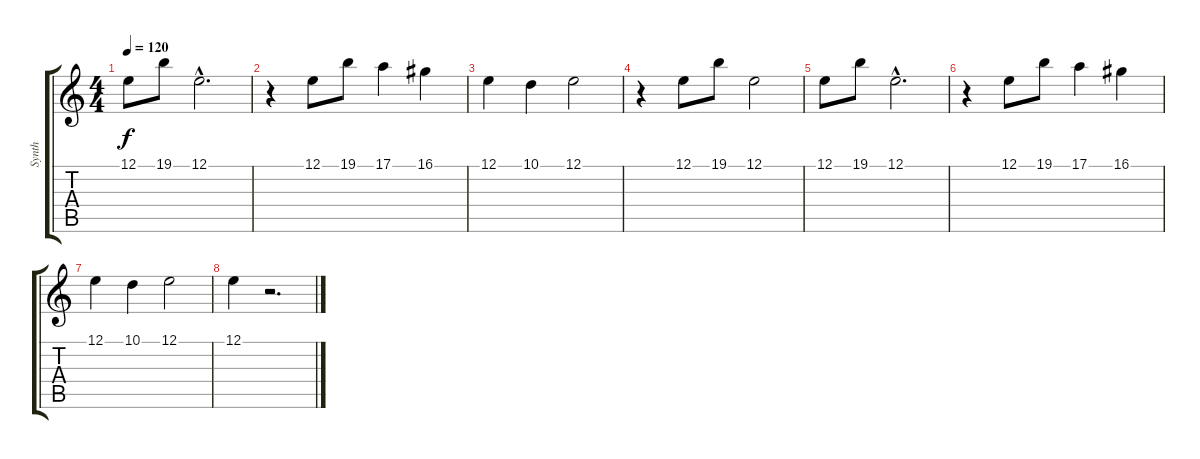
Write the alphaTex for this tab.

\track ("Synth" "Synth") {instrument oboe}
\staff {score tabs}
\tuning (E4 B3 G3 D3 A2 E2) {hide}
\ts (4 4)
\tempo 120
\clef g2
\ks c
12.1.8{dy f} 19.1.8 12.1{hac}.2{d} |
r.4 12.1.8 19.1.8 17.1.4 16.1.4 |
12.1.4 10.1.4 12.1.2 |
r.4 12.1.8 19.1.8 12.1.2 |
12.1.8 19.1.8 12.1{hac}.2{d} |
r.4 12.1.8 19.1.8 17.1.4 16.1.4 |
12.1.4 10.1.4 12.1.2 |
12.1.4 r.2{d}
